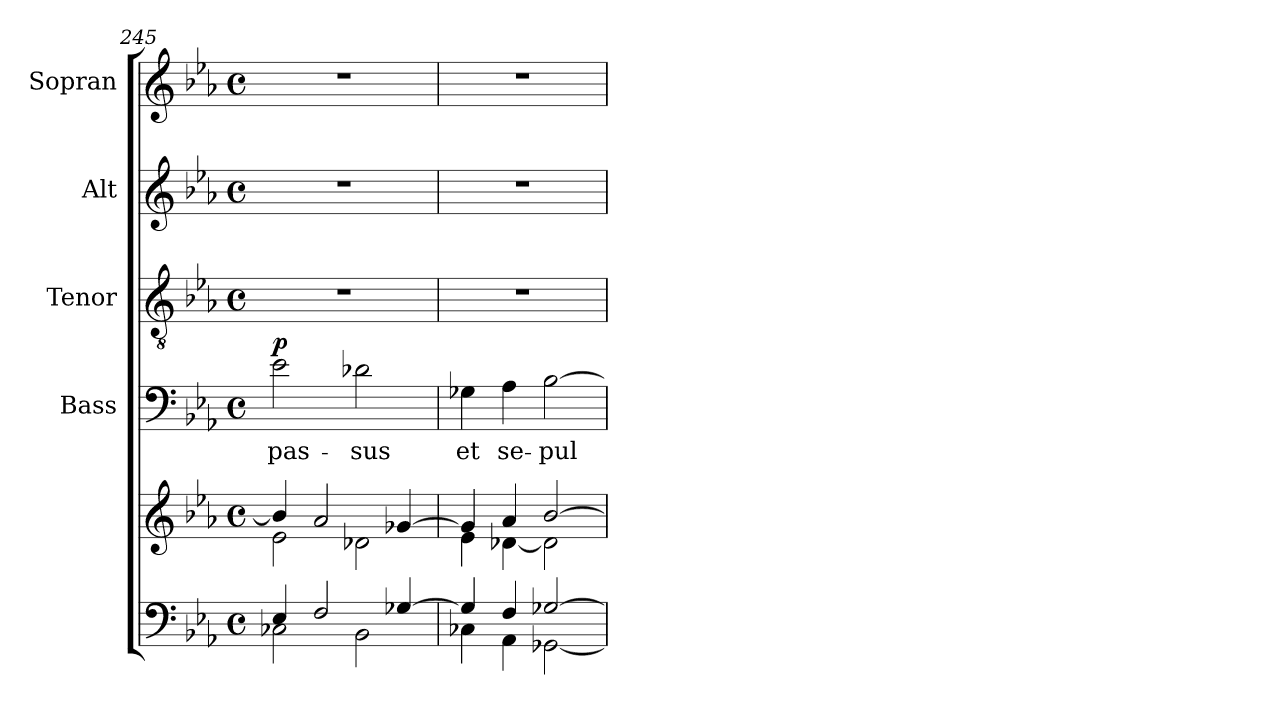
**kern	**kern	**kern	**text	**dynam	**kern	**kern	**kern
*part5	*part5	*part4	*part4	*part4	*part3	*part2	*part1
*staff6	*staff5	*staff4	*staff4	*staff4	*staff3	*staff2	*staff1
*	*	*I"Bass	*	*	*I"Tenor	*I"Alt	*I"Sopran
*	*	*I'B.	*	*	*I'T.	*I'A.	*I'S.
*clefF4	*clefG2	*clefF4	*	*	*clefGv2	*clefG2	*clefG2
*k[b-e-a-]	*k[b-e-a-]	*k[b-e-a-]	*	*	*k[b-e-a-]	*k[b-e-a-]	*k[b-e-a-]
*E-:	*E-:	*E-:	*	*	*E-:	*E-:	*E-:
*M4/4	*M4/4	*M4/4	*	*	*M4/4	*M4/4	*M4/4
*met(c)	*met(c)	*met(c)	*	*	*met(c)	*met(c)	*met(c)
=245	=245	=245	=245	=245	=245	=245	=245
*^	*^	*	*	*	*	*	*
!	!	!	!	!	!LO:LY:b	!LO:DY:a	!	!	!
4E-/	2C-X\	4b-/]	2e-\	2e-\	pas-	p	1r	1r	1r
2F/	.	2a-/	.	.	.	.	.	.	.
!	!	!	!	!	!LO:LY:b	!	!	!	!
.	2BB-\	.	2d-X\	2d-X\	-sus	.	.	.	.
[>4G-X/	.	[>4g-X/	.	.	.	.	.	.	.
!!LO:PB:g=z
=246	=246	=246	=246	=246	=246	=246	=246	=246	=246
!	!	!	!	!	!LO:LY:b	!	!	!	!
4G-/]	4C-X\	4g-/]	4e-\	4G-X\	et	.	1r	1r	1r
!	!	!	!	!	!LO:LY:b	!	!	!	!
4F/	4AA-\	4a-/	[<4d-X\	4A-\	se-	.	.	.	.
!	!	!	!	!	!LO:LY:b	!	!	!	!
[>2G-X/	[<2GG-X\	[>2b-/	2d-\]	[2B-\	-pul-	.	.	.	.
*v	*v	*	*	*	*	*	*	*	*
*	*v	*v	*	*	*	*	*	*
=	=	=	=	=	=	=	=
*-	*-	*-	*-	*-	*-	*-	*-
